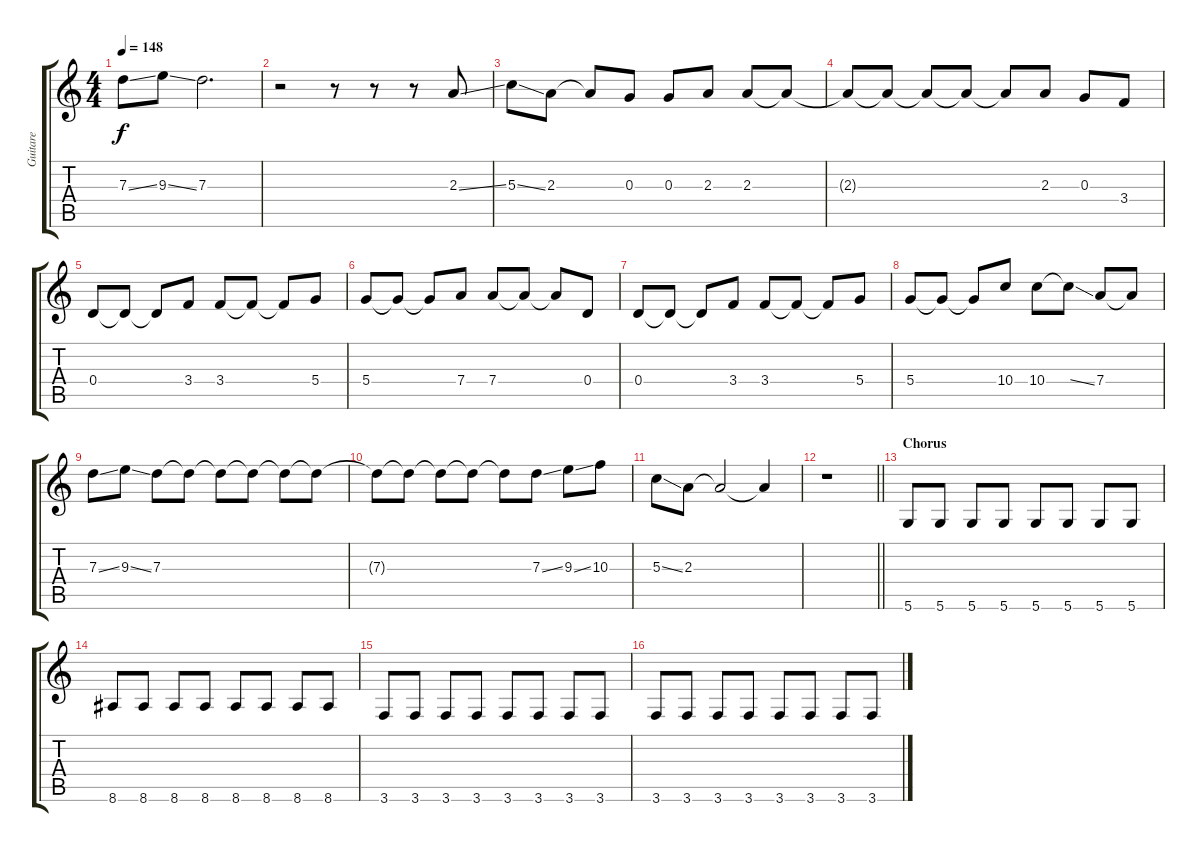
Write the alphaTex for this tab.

\track ("Guitare" "Guitare") {instrument electricguitarclean}
\staff {score tabs}
\tuning (E4 B3 G3 D3 A2 D2) {hide}
\ts (4 4)
\tempo 148
\clef g2
\ks c
7.3{ss}.8{dy f} 9.3{ss}.8 7.3.2{d} |
r.2 r.8 r.8 r.8 2.3{ss}.8 |
5.3{ss}.8 2.3.8 2.3{t}.8 0.3.8 0.3.8 2.3.8 2.3.8 2.3{t}.8 |
2.3{t}.8 2.3{t}.8 2.3{t}.8 2.3{t}.8 2.3{t}.8 2.3.8 0.3.8 3.4.8 |
0.4.8 0.4{t}.8 0.4{t}.8 3.4.8 3.4.8 3.4{t}.8 3.4{t}.8 5.4.8 |
5.4.8 5.4{t}.8 5.4{t}.8 7.4.8 7.4.8 7.4{t}.8 7.4{t}.8 0.4.8 |
0.4.8 0.4{t}.8 0.4{t}.8 3.4.8 3.4.8 3.4{t}.8 3.4{t}.8 5.4.8 |
5.4.8 5.4{t}.8 5.4{t}.8 10.4.8 10.4.8 10.4{ss t}.8 7.4.8 7.4{t}.8 |
7.3{ss}.8 9.3{ss}.8 7.3.8 7.3{t}.8 7.3{t}.8 7.3{t}.8 7.3{t}.8 7.3{t}.8 |
7.3{t}.8 7.3{t}.8 7.3{t}.8 7.3{t}.8 7.3{t}.8 7.3{ss}.8 9.3{ss}.8 10.3.8 |
5.3{ss}.8 2.3.8 2.3{t}.2 2.3{t}.4 |
\barLineRight lightlight
r.1 |
\section ("" "Chorus")
5.6.8 5.6.8 5.6.8 5.6.8 5.6.8 5.6.8 5.6.8 5.6.8 |
8.6.8 8.6.8 8.6.8 8.6.8 8.6.8 8.6.8 8.6.8 8.6.8 |
3.6.8 3.6.8 3.6.8 3.6.8 3.6.8 3.6.8 3.6.8 3.6.8 |
3.6.8 3.6.8 3.6.8 3.6.8 3.6.8 3.6.8 3.6.8 3.6.8
